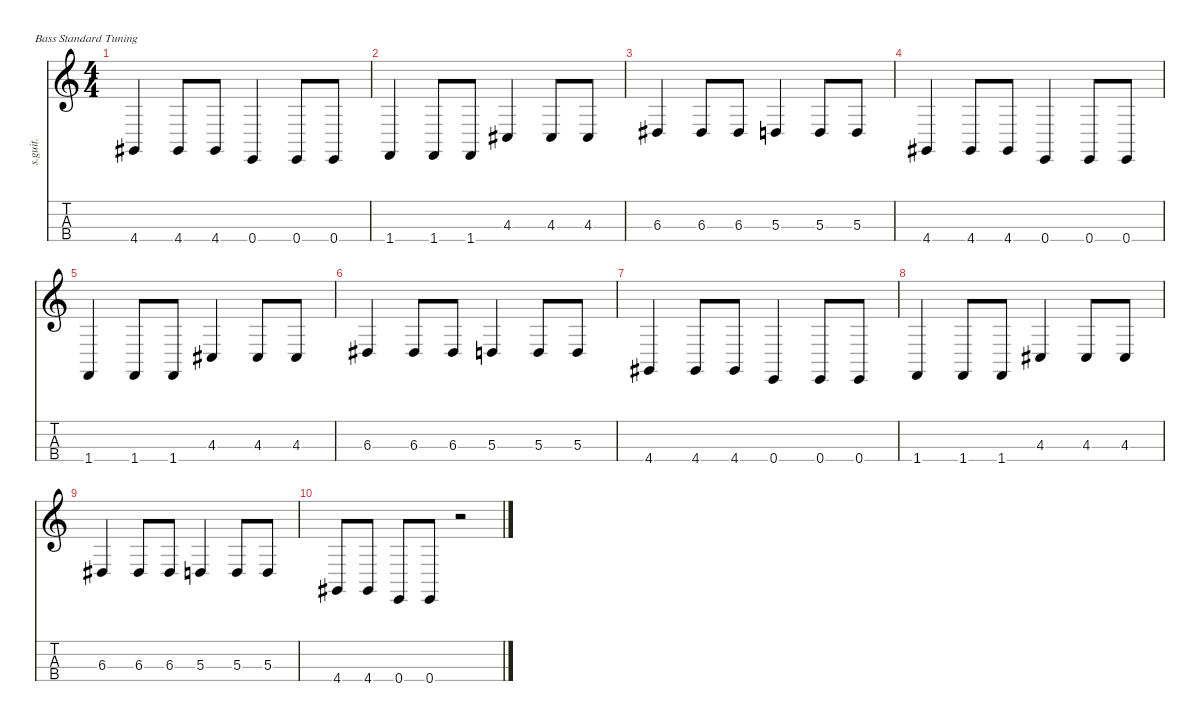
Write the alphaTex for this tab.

\defaultSystemsLayout 4
\hideDynamics
\bracketExtendMode nobrackets
\track ("Mike Dirnt" "s.guit.") {instrument electricbasspick}
\staff {score tabs}
\tuning (G2 D2 A1 E1)
\ts (4 4)
\tempo (84 hide)
\clef g2
\ks c
4.4{acc #}.4{lyrics (0 "") lyrics (1 "") lyrics (2 "") lyrics (3 "") lyrics (4 "") dy f} 4.4{acc #}.8{lyrics (0 "") lyrics (1 "") lyrics (2 "") lyrics (3 "") lyrics (4 "")} 4.4{acc #}.8{lyrics (0 "") lyrics (1 "") lyrics (2 "") lyrics (3 "") lyrics (4 "")} 0.4.4{lyrics (0 "") lyrics (1 "") lyrics (2 "") lyrics (3 "") lyrics (4 "")} 0.4.8{lyrics (0 "") lyrics (1 "") lyrics (2 "") lyrics (3 "") lyrics (4 "")} 0.4.8{lyrics (0 "") lyrics (1 "") lyrics (2 "") lyrics (3 "") lyrics (4 "")} |
1.4.4{lyrics (0 "") lyrics (1 "") lyrics (2 "") lyrics (3 "") lyrics (4 "")} 1.4.8{lyrics (0 "") lyrics (1 "") lyrics (2 "") lyrics (3 "") lyrics (4 "")} 1.4.8{lyrics (0 "") lyrics (1 "") lyrics (2 "") lyrics (3 "") lyrics (4 "")} 4.3{acc #}.4{lyrics (0 "") lyrics (1 "") lyrics (2 "") lyrics (3 "") lyrics (4 "")} 4.3{acc #}.8{lyrics (0 "") lyrics (1 "") lyrics (2 "") lyrics (3 "") lyrics (4 "")} 4.3{acc #}.8{lyrics (0 "") lyrics (1 "") lyrics (2 "") lyrics (3 "") lyrics (4 "")} |
6.3{acc #}.4{lyrics (0 "") lyrics (1 "") lyrics (2 "") lyrics (3 "") lyrics (4 "")} 6.3{acc #}.8{lyrics (0 "") lyrics (1 "") lyrics (2 "") lyrics (3 "") lyrics (4 "")} 6.3{acc #}.8{lyrics (0 "") lyrics (1 "") lyrics (2 "") lyrics (3 "") lyrics (4 "")} 5.3.4{lyrics (0 "") lyrics (1 "") lyrics (2 "") lyrics (3 "") lyrics (4 "")} 5.3.8{lyrics (0 "") lyrics (1 "") lyrics (2 "") lyrics (3 "") lyrics (4 "")} 5.3.8{lyrics (0 "") lyrics (1 "") lyrics (2 "") lyrics (3 "") lyrics (4 "")} |
4.4{acc #}.4{lyrics (0 "") lyrics (1 "") lyrics (2 "") lyrics (3 "") lyrics (4 "")} 4.4{acc #}.8{lyrics (0 "") lyrics (1 "") lyrics (2 "") lyrics (3 "") lyrics (4 "")} 4.4{acc #}.8{lyrics (0 "") lyrics (1 "") lyrics (2 "") lyrics (3 "") lyrics (4 "")} 0.4.4{lyrics (0 "") lyrics (1 "") lyrics (2 "") lyrics (3 "") lyrics (4 "")} 0.4.8{lyrics (0 "") lyrics (1 "") lyrics (2 "") lyrics (3 "") lyrics (4 "")} 0.4.8{lyrics (0 "") lyrics (1 "") lyrics (2 "") lyrics (3 "") lyrics (4 "")} |
1.4.4{lyrics (0 "") lyrics (1 "") lyrics (2 "") lyrics (3 "") lyrics (4 "")} 1.4.8{lyrics (0 "") lyrics (1 "") lyrics (2 "") lyrics (3 "") lyrics (4 "")} 1.4.8{lyrics (0 "") lyrics (1 "") lyrics (2 "") lyrics (3 "") lyrics (4 "")} 4.3{acc #}.4{lyrics (0 "") lyrics (1 "") lyrics (2 "") lyrics (3 "") lyrics (4 "")} 4.3{acc #}.8{lyrics (0 "") lyrics (1 "") lyrics (2 "") lyrics (3 "") lyrics (4 "")} 4.3{acc #}.8{lyrics (0 "") lyrics (1 "") lyrics (2 "") lyrics (3 "") lyrics (4 "")} |
6.3{acc #}.4{lyrics (0 "") lyrics (1 "") lyrics (2 "") lyrics (3 "") lyrics (4 "")} 6.3{acc #}.8{lyrics (0 "") lyrics (1 "") lyrics (2 "") lyrics (3 "") lyrics (4 "")} 6.3{acc #}.8{lyrics (0 "") lyrics (1 "") lyrics (2 "") lyrics (3 "") lyrics (4 "")} 5.3.4{lyrics (0 "") lyrics (1 "") lyrics (2 "") lyrics (3 "") lyrics (4 "")} 5.3.8{lyrics (0 "") lyrics (1 "") lyrics (2 "") lyrics (3 "") lyrics (4 "")} 5.3.8{lyrics (0 "") lyrics (1 "") lyrics (2 "") lyrics (3 "") lyrics (4 "")} |
4.4{acc #}.4{lyrics (0 "") lyrics (1 "") lyrics (2 "") lyrics (3 "") lyrics (4 "")} 4.4{acc #}.8{lyrics (0 "") lyrics (1 "") lyrics (2 "") lyrics (3 "") lyrics (4 "")} 4.4{acc #}.8{lyrics (0 "") lyrics (1 "") lyrics (2 "") lyrics (3 "") lyrics (4 "")} 0.4.4{lyrics (0 "") lyrics (1 "") lyrics (2 "") lyrics (3 "") lyrics (4 "")} 0.4.8{lyrics (0 "") lyrics (1 "") lyrics (2 "") lyrics (3 "") lyrics (4 "")} 0.4.8{lyrics (0 "") lyrics (1 "") lyrics (2 "") lyrics (3 "") lyrics (4 "")} |
1.4.4{lyrics (0 "") lyrics (1 "") lyrics (2 "") lyrics (3 "") lyrics (4 "")} 1.4.8{lyrics (0 "") lyrics (1 "") lyrics (2 "") lyrics (3 "") lyrics (4 "")} 1.4.8{lyrics (0 "") lyrics (1 "") lyrics (2 "") lyrics (3 "") lyrics (4 "")} 4.3{acc #}.4{lyrics (0 "") lyrics (1 "") lyrics (2 "") lyrics (3 "") lyrics (4 "")} 4.3{acc #}.8{lyrics (0 "") lyrics (1 "") lyrics (2 "") lyrics (3 "") lyrics (4 "")} 4.3{acc #}.8{lyrics (0 "") lyrics (1 "") lyrics (2 "") lyrics (3 "") lyrics (4 "")} |
6.3{acc #}.4{lyrics (0 "") lyrics (1 "") lyrics (2 "") lyrics (3 "") lyrics (4 "")} 6.3{acc #}.8{lyrics (0 "") lyrics (1 "") lyrics (2 "") lyrics (3 "") lyrics (4 "")} 6.3{acc #}.8{lyrics (0 "") lyrics (1 "") lyrics (2 "") lyrics (3 "") lyrics (4 "")} 5.3.4{lyrics (0 "") lyrics (1 "") lyrics (2 "") lyrics (3 "") lyrics (4 "")} 5.3.8{lyrics (0 "") lyrics (1 "") lyrics (2 "") lyrics (3 "") lyrics (4 "")} 5.3.8{lyrics (0 "") lyrics (1 "") lyrics (2 "") lyrics (3 "") lyrics (4 "")} |
4.4{acc #}.8{lyrics (0 "") lyrics (1 "") lyrics (2 "") lyrics (3 "") lyrics (4 "")} 4.4{acc #}.8{lyrics (0 "") lyrics (1 "") lyrics (2 "") lyrics (3 "") lyrics (4 "")} 0.4.8{lyrics (0 "") lyrics (1 "") lyrics (2 "") lyrics (3 "") lyrics (4 "")} 0.4.8{lyrics (0 "") lyrics (1 "") lyrics (2 "") lyrics (3 "") lyrics (4 "")} r.2
